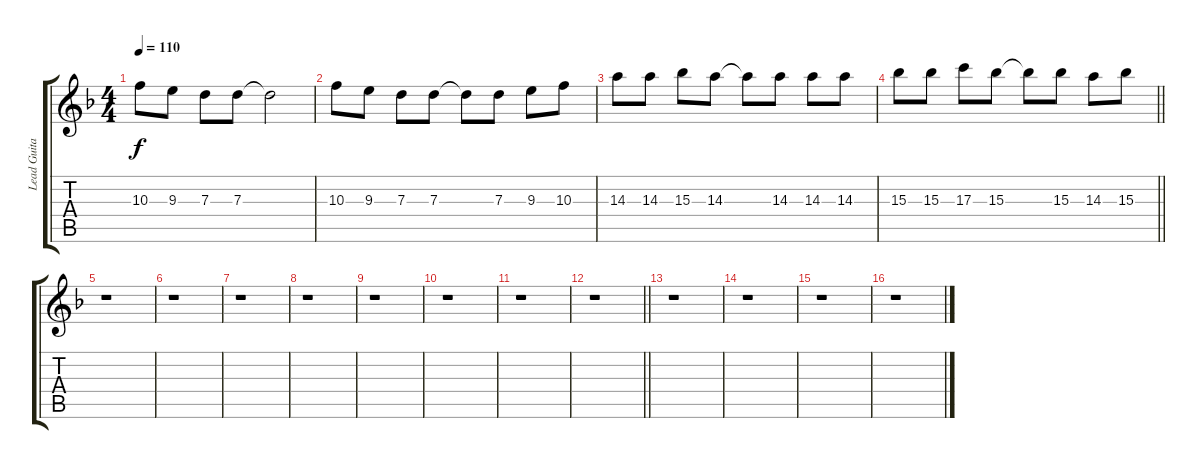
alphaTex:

\track ("Lead Guitar" "Lead Guita") {instrument distortionguitar}
\staff {score tabs}
\tuning (E4 B3 G3 D3 A2 D2) {hide}
\ts (4 4)
\tempo 110
\clef g2
\ks dminor
10.3.8{dy f} 9.3.8 7.3.8 7.3.8 7.3{t}.2 |
10.3.8 9.3.8 7.3.8 7.3.8 7.3{t}.8 7.3.8 9.3.8 10.3.8 |
14.3.8 14.3.8 15.3.8 14.3.8 14.3{t}.8 14.3.8 14.3.8 14.3.8 |
\barLineRight lightlight
15.3.8 15.3.8 17.3.8 15.3.8 15.3{t}.8 15.3.8 14.3.8 15.3.8 |
r.1 |
r.1 |
r.1 |
r.1 |
r.1 |
r.1 |
r.1 |
\barLineRight lightlight
r.1 |
r.1 |
r.1 |
r.1 |
r.1
